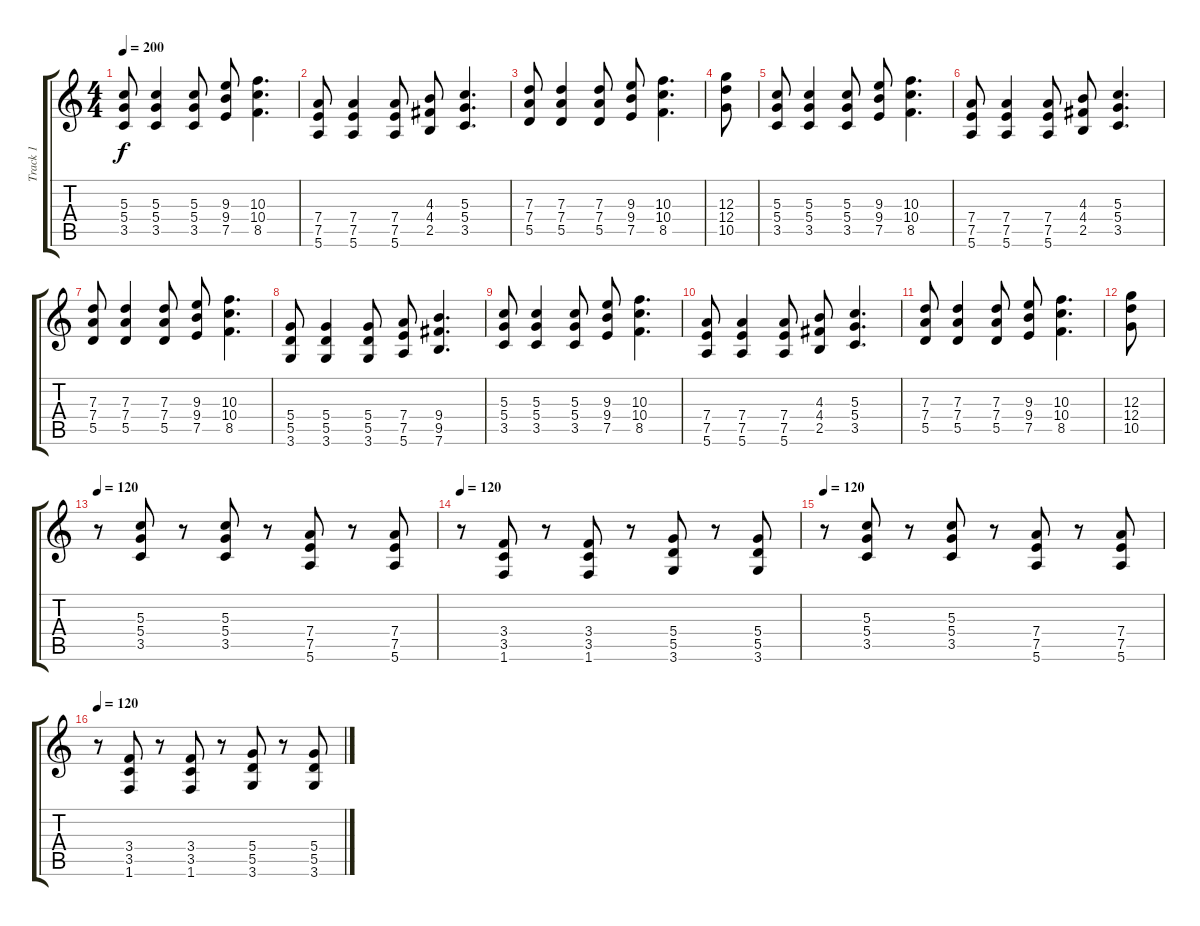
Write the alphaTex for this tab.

\track ("Track 1" "Track 1") {instrument overdrivenguitar}
\staff {score tabs}
\tuning (E4 B3 G3 D3 A2 E2) {hide}
\ts (4 4)
\tempo 200
\clef g2
\ks c
(5.3 5.4 3.5).8{dy f} (5.3 5.4 3.5).4 (5.3 5.4 3.5).8 (9.3 9.4 7.5).8 (10.3 10.4 8.5).4{d} |
(7.4 7.5 5.6).8 (7.4 7.5 5.6).4 (7.4 7.5 5.6).8 (4.3 4.4 2.5).8 (5.3 5.4 3.5).4{d} |
(7.3 7.4 5.5).8 (7.3 7.4 5.5).4 (7.3 7.4 5.5).8 (9.3 9.4 7.5).8 (10.3 10.4 8.5).4{d} |
(12.3 12.4 10.5).8 |
(5.3 5.4 3.5).8 (5.3 5.4 3.5).4 (5.3 5.4 3.5).8 (9.3 9.4 7.5).8 (10.3 10.4 8.5).4{d} |
(7.4 7.5 5.6).8 (7.4 7.5 5.6).4 (7.4 7.5 5.6).8 (4.3 4.4 2.5).8 (5.3 5.4 3.5).4{d} |
(7.3 7.4 5.5).8 (7.3 7.4 5.5).4 (7.3 7.4 5.5).8 (9.3 9.4 7.5).8 (10.3 10.4 8.5).4{d} |
(5.4 5.5 3.6).8 (5.4 5.5 3.6).4 (5.4 5.5 3.6).8 (7.4 7.5 5.6).8 (9.4 9.5 7.6).4{d} |
(5.3 5.4 3.5).8 (5.3 5.4 3.5).4 (5.3 5.4 3.5).8 (9.3 9.4 7.5).8 (10.3 10.4 8.5).4{d} |
(7.4 7.5 5.6).8 (7.4 7.5 5.6).4 (7.4 7.5 5.6).8 (4.3 4.4 2.5).8 (5.3 5.4 3.5).4{d} |
(7.3 7.4 5.5).8 (7.3 7.4 5.5).4 (7.3 7.4 5.5).8 (9.3 9.4 7.5).8 (10.3 10.4 8.5).4{d} |
(12.3 12.4 10.5).8 |
\tempo 120
r.8 (5.3 5.4 3.5).8 r.8 (5.3 5.4 3.5).8 r.8 (7.4 7.5 5.6).8 r.8 (7.4 7.5 5.6).8 |
\tempo 120
r.8 (3.4 3.5 1.6).8 r.8 (3.4 3.5 1.6).8 r.8 (5.4 5.5 3.6).8 r.8 (5.4 5.5 3.6).8 |
\tempo 120
r.8 (5.3 5.4 3.5).8 r.8 (5.3 5.4 3.5).8 r.8 (7.4 7.5 5.6).8 r.8 (7.4 7.5 5.6).8 |
\tempo 120
r.8 (3.4 3.5 1.6).8 r.8 (3.4 3.5 1.6).8 r.8 (5.4 5.5 3.6).8 r.8 (5.4 5.5 3.6).8
